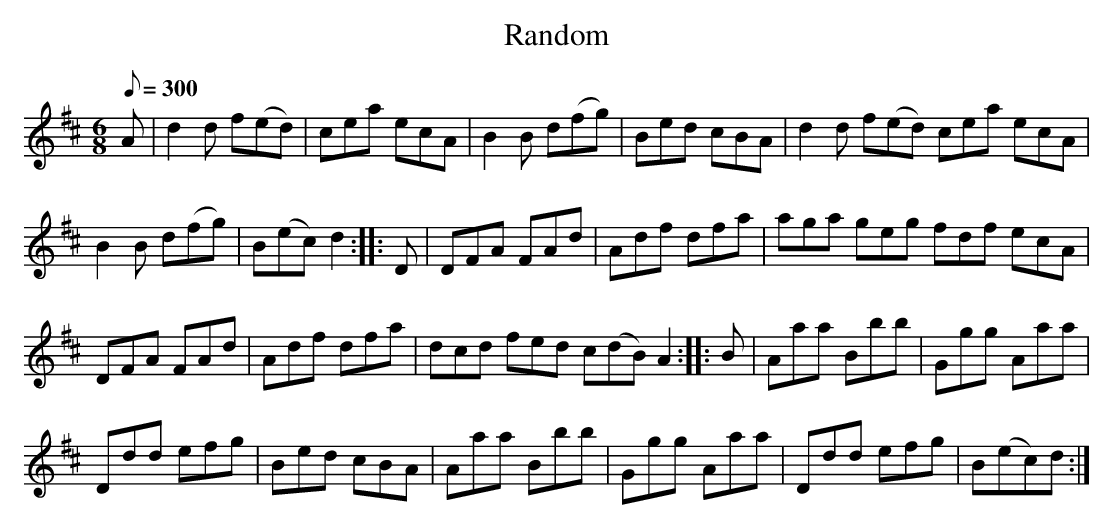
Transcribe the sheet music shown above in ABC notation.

X:1
T:Random
M:6/8
L:1/8
Q:300
K:D
A | d2 d f(ed) | cea ecA | B2 B d(fg) | Bed cBA | d2 d f(ed) cea ecA |
B2 B d(fg) | B(ec) d2 :||: D | DFA FAd | Adf dfa | aga geg fdf ecA |
DFA FAd | Adf dfa | dcd fed c(dB) A2 :||: B | Aaa Bbb | Ggg Aaa |
Ddd efg | Bed cBA | Aaa Bbb | Ggg Aaa | Ddd efg | B(ec)d :|
